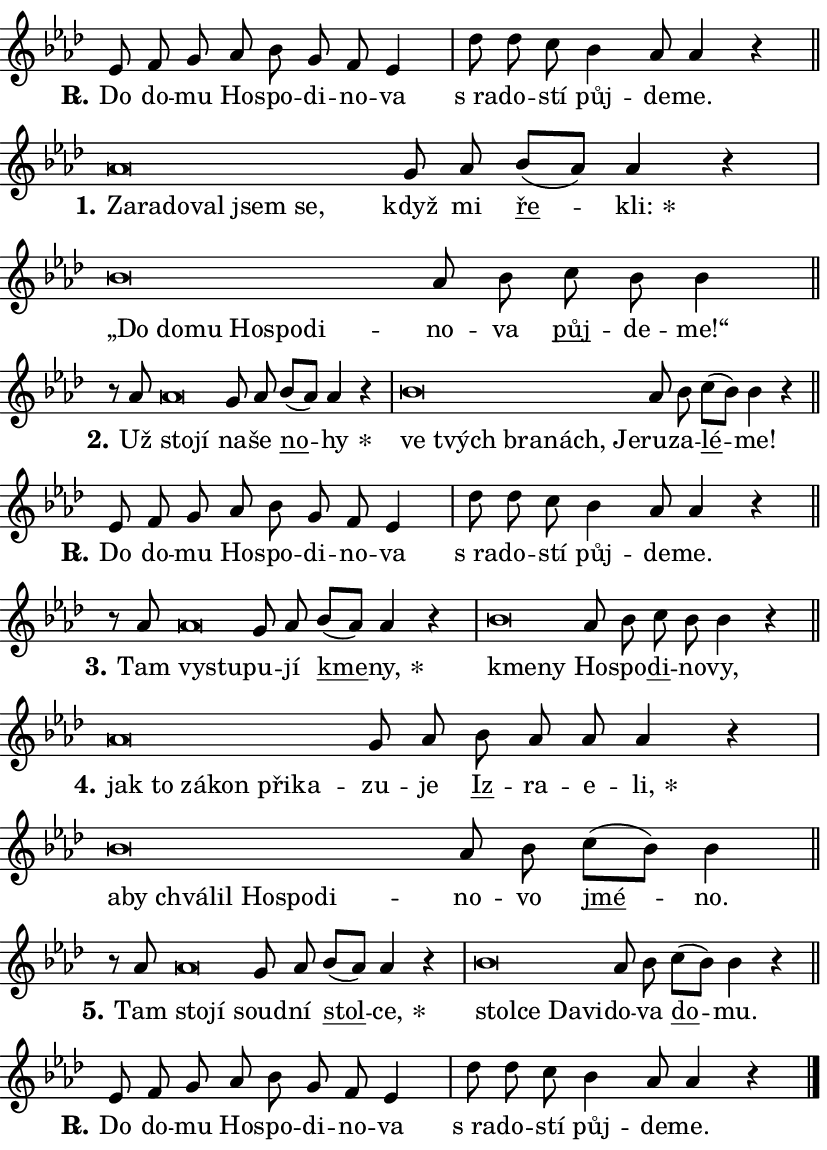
\version "2.24.0"
\header { tagline = "" }
\paper {
  indent = 0\cm
  top-margin = 0\cm
  right-margin = 0.13\cm % to fit lyric hyphens
  bottom-margin = 0\cm
  left-margin = 0\cm
  paper-width = 14\cm
  page-breaking = #ly:one-page-breaking
  system-system-spacing.basic-distance = #11
  score-system-spacing.basic-distance = #11
  ragged-last = ##f
}


%% Author: Thomas Morley
%% https://lists.gnu.org/archive/html/lilypond-user/2020-05/msg00002.html
#(define (line-position grob)
"Returns position of @var[grob} in current system:
   @code{'start}, if at first time-step
   @code{'end}, if at last time-step
   @code{'middle} otherwise
"
  (let* ((col (ly:item-get-column grob))
         (ln (ly:grob-object col 'left-neighbor))
         (rn (ly:grob-object col 'right-neighbor))
         (col-to-check-left (if (ly:grob? ln) ln col))
         (col-to-check-right (if (ly:grob? rn) rn col))
         (break-dir-left
           (and
             (ly:grob-property col-to-check-left 'non-musical #f)
             (ly:item-break-dir col-to-check-left)))
         (break-dir-right
           (and
             (ly:grob-property col-to-check-right 'non-musical #f)
             (ly:item-break-dir col-to-check-right))))
        (cond ((eqv? 1 break-dir-left) 'start)
              ((eqv? -1 break-dir-right) 'end)
              (else 'middle))))

#(define (tranparent-at-line-position vctor)
  (lambda (grob)
  "Relying on @code{line-position} select the relevant enry from @var{vctor}.
Used to determine transparency,"
    (case (line-position grob)
      ((end) (not (vector-ref vctor 0)))
      ((middle) (not (vector-ref vctor 1)))
      ((start) (not (vector-ref vctor 2))))))

noteHeadBreakVisibility =
#(define-music-function (break-visibility)(vector?)
"Makes @code{NoteHead}s transparent relying on @var{break-visibility}"
#{
  \override NoteHead.transparent =
    #(tranparent-at-line-position break-visibility)
#})

#(define delete-ledgers-for-transparent-note-heads
  (lambda (grob)
    "Reads whether a @code{NoteHead} is transparent.
If so this @code{NoteHead} is removed from @code{'note-heads} from
@var{grob}, which is supposed to be @code{LedgerLineSpanner}.
As a result ledgers are not printed for this @code{NoteHead}"
    (let* ((nhds-array (ly:grob-object grob 'note-heads))
           (nhds-list
             (if (ly:grob-array? nhds-array)
                 (ly:grob-array->list nhds-array)
                 '()))
           ;; Relies on the transparent-property being done before
           ;; Staff.LedgerLineSpanner.after-line-breaking is executed.
           ;; This is fragile ...
           (to-keep
             (remove
               (lambda (nhd)
                 (ly:grob-property nhd 'transparent #f))
               nhds-list)))
      ;; TODO find a better method to iterate over grob-arrays, similiar
      ;; to filter/remove etc for lists
      ;; For now rebuilt from scratch
      (set! (ly:grob-object grob 'note-heads)  '())
      (for-each
        (lambda (nhd)
          (ly:pointer-group-interface::add-grob grob 'note-heads nhd))
        to-keep))))

squashNotes = {
  \override NoteHead.X-extent = #'(-0.2 . 0.2)
  \override NoteHead.Y-extent = #'(-0.75 . 0)
  \override NoteHead.stencil =
    #(lambda (grob)
       (let ((pos (ly:grob-property grob 'staff-position)))
         (begin
           (if (< pos -7) (display "ERROR: Lower brevis then expected\n") (display ""))
           (if (<= pos -6) ly:text-interface::print ly:note-head::print))))
}
unSquashNotes = {
  \revert NoteHead.X-extent
  \revert NoteHead.Y-extent
  \revert NoteHead.stencil
}

hideNotes = \noteHeadBreakVisibility #begin-of-line-visible
unHideNotes = \noteHeadBreakVisibility #all-visible

% work-around for resetting accidentals
% https://lilypond.org/doc/v2.23/Documentation/notation/displaying-rhythms#unmetered-music
cadenzaMeasure = {
  \cadenzaOff
  \partial 1024 s1024
  \cadenzaOn
}

#(define-markup-command (accent layout props text) (markup?)
  "Underline accented syllable"
  (interpret-markup layout props
    #{\markup \override #'(offset . 4.3) \underline { #text }#}))

responsum = \markup \concat {
  "R" \hspace #-1.05 \path #0.1 #'((moveto 0 0.07) (lineto 0.9 0.8)) \hspace #0.05 "."
}

spaceSize = #0.6828661417322834 % exact space size for TeX Gyre Schola

\layout {
  \context {
    \Staff
    \remove "Time_signature_engraver"
    \override LedgerLineSpanner.after-line-breaking = #delete-ledgers-for-transparent-note-heads
  }
  \context {
    \Lyrics {
      \override LyricSpace.minimum-distance = \spaceSize
      \override LyricText.font-name = #"TeX Gyre Schola"
      \override LyricText.font-size = 1
      \override StanzaNumber.font-name = #"TeX Gyre Schola Bold"
      \override StanzaNumber.font-size = 1
    }
  }
  \context {
    \Score 
    \override NoteHead.text =
      #(lambda (grob) 
        (let ((pos (ly:grob-property grob 'staff-position)))
          #{\markup {
            \combine
              \halign #-0.55 \raise #(if (= pos -6) 0 0.5) \override #'(thickness . 2) \draw-line #'(3.2 . 0)
              \musicglyph "noteheads.sM1"
          }#}))
  }
}

% magnetic-lyrics.ily
%
%   written by
%     Jean Abou Samra <jean@abou-samra.fr>
%     Werner Lemberg <wl@gnu.org>
%
%   adapted by
%     Jiri Hon <jiri.hon@gmail.com>
%
% Version 2022-Apr-15

% https://www.mail-archive.com/lilypond-user@gnu.org/msg149350.html

#(define (Left_hyphen_pointer_engraver context)
   "Collect syllable-hyphen-syllable occurrences in lyrics and store
them in properties.  This engraver only looks to the left.  For
example, if the lyrics input is @code{foo -- bar}, it does the
following.

@itemize @bullet
@item
Set the @code{text} property of the @code{LyricHyphen} grob between
@q{foo} and @q{bar} to @code{foo}.

@item
Set the @code{left-hyphen} property of the @code{LyricText} grob with
text @q{foo} to the @code{LyricHyphen} grob between @q{foo} and
@q{bar}.
@end itemize

Use this auxiliary engraver in combination with the
@code{lyric-@/text::@/apply-@/magnetic-@/offset!} hook."
   (let ((hyphen #f)
         (text #f))
     (make-engraver
      (acknowledgers
       ((lyric-syllable-interface engraver grob source-engraver)
        (set! text grob)))
      (end-acknowledgers
       ((lyric-hyphen-interface engraver grob source-engraver)
        ;(when (not (grob::has-interface grob 'lyric-space-interface))
          (set! hyphen grob)));)
      ((stop-translation-timestep engraver)
       (when (and text hyphen)
         (ly:grob-set-object! text 'left-hyphen hyphen))
       (set! text #f)
       (set! hyphen #f)))))

#(define (lyric-text::apply-magnetic-offset! grob)
   "If the space between two syllables is less than the value in
property @code{LyricText@/.details@/.squash-threshold}, move the right
syllable to the left so that it gets concatenated with the left
syllable.

Use this function as a hook for
@code{LyricText@/.after-@/line-@/breaking} if the
@code{Left_@/hyphen_@/pointer_@/engraver} is active."
   (let ((hyphen (ly:grob-object grob 'left-hyphen #f)))
     (when hyphen
       (let ((left-text (ly:spanner-bound hyphen LEFT)))
         (when (grob::has-interface left-text 'lyric-syllable-interface)
           (let* ((common (ly:grob-common-refpoint grob left-text X))
                  (this-x-ext (ly:grob-extent grob common X))
                  (left-x-ext
                   (begin
                     ;; Trigger magnetism for left-text.
                     (ly:grob-property left-text 'after-line-breaking)
                     (ly:grob-extent left-text common X)))
                  ;; `delta` is the gap width between two syllables.
                  (delta (- (interval-start this-x-ext)
                            (interval-end left-x-ext)))
                  (details (ly:grob-property grob 'details))
                  (threshold (assoc-get 'squash-threshold details 0.2)))
             (when (< delta threshold)
               (let* (;; We have to manipulate the input text so that
                      ;; ligatures crossing syllable boundaries are not
                      ;; disabled.  For languages based on the Latin
                      ;; script this is essentially a beautification.
                      ;; However, for non-Western scripts it can be a
                      ;; necessity.
                      (lt (ly:grob-property left-text 'text))
                      (rt (ly:grob-property grob 'text))
                      (is-space (grob::has-interface hyphen 'lyric-space-interface))
                      (space (if is-space " " ""))
                      (extra-delta (if is-space spaceSize 0))
                      ;; Append new syllable.
                      (ltrt-space (if (and (string? lt) (string? rt))
                                (string-append lt space rt)
                                (make-concat-markup (list lt space rt))))
                      ;; Right-align `ltrt` to the right side.
                      (ltrt-space-markup (grob-interpret-markup
                               grob
                               (make-translate-markup
                                (cons (interval-length this-x-ext) 0)
                                (make-right-align-markup ltrt-space)))))
                 (begin
                   ;; Don't print `left-text`.
                   (ly:grob-set-property! left-text 'stencil #f)
                   ;; Set text and stencil (which holds all collected
                   ;; syllables so far) and shift it to the left.
                   (ly:grob-set-property! grob 'text ltrt-space)
                   (ly:grob-set-property! grob 'stencil ltrt-space-markup)
                   (ly:grob-translate-axis! grob (- (- delta extra-delta)) X))))))))))


#(define (lyric-hyphen::displace-bounds-first grob)
   ;; Make very sure this callback isn't triggered too early.
   (let ((left (ly:spanner-bound grob LEFT))
         (right (ly:spanner-bound grob RIGHT)))
     (ly:grob-property left 'after-line-breaking)
     (ly:grob-property right 'after-line-breaking)
     (ly:lyric-hyphen::print grob)))

squashThreshold = #0.4

\layout {
  \context {
    \Lyrics
    \consists #Left_hyphen_pointer_engraver
    \override LyricText.after-line-breaking =
      #lyric-text::apply-magnetic-offset!
    \override LyricHyphen.stencil = #lyric-hyphen::displace-bounds-first
    \override LyricText.details.squash-threshold = \squashThreshold
    \override LyricHyphen.minimum-distance = 0
    \override LyricHyphen.minimum-length = \squashThreshold
  }
}

squashText = \override LyricText.details.squash-threshold = 9999
unSquashText = \override LyricText.details.squash-threshold = \squashThreshold

leftText = \override LyricText.self-alignment-X = #LEFT
unLeftText = \revert LyricText.self-alignment-X

starOffset = #(lambda (grob) 
                (let ((x_offset (ly:self-alignment-interface::aligned-on-x-parent grob)))
                  (if (= x_offset 0) 0 (+ x_offset 1.2))))

star = #(define-music-function (syllable)(string?)
"Append star separator at the end of a syllable"
#{
  \once \override LyricText.X-offset = #starOffset
  \lyricmode { \markup {
    #syllable
    \override #'((font-name . "TeX Gyre Schola Bold")) \hspace #0.2 \lower #0.65 \larger "*"
  } }
#})

starAccent = #(define-music-function (syllable)(string?)
"Append star separator at the end of a syllable and make accent"
#{
  \once \override LyricText.X-offset = #starOffset
  \lyricmode { \markup {
    \accent #syllable
    \override #'((font-name . "TeX Gyre Schola Bold")) \hspace #0.2 \lower #0.65 \larger "*"
  } }
#})

breath = #(define-music-function (syllable)(string?)
"Append breathing indicator at the end of a syllable"
#{
  \lyricmode { \markup { #syllable "+" } }
#})

optionalBreath = #(define-music-function (syllable)(string?)
"Append optional breathing indicator at the end of a syllable"
#{
  \lyricmode { \markup { #syllable "(+)" } }
#})


\score {
    <<
        \new Voice = "melody" { \cadenzaOn \key as \major \relative { es'8 f g as bes g f es4 \cadenzaMeasure \bar "|" des'8 des c \bar "" bes4 as8 as4 r \cadenzaMeasure \bar "||" \break } }
        \new Lyrics \lyricsto "melody" { \lyricmode { \set stanza = \responsum
Do do -- mu Ho -- spo -- di -- no -- va "s ra" -- do -- stí půj -- de -- me. } }
    >>
    \layout {}
}

\score {
    <<
        \new Voice = "melody" { \cadenzaOn \key as \major \relative { \squashNotes as'\breve*1/16 \hideNotes \breve*1/16 \bar "" \breve*1/16 \bar "" \breve*1/16 \bar "" \breve*1/16 \breve*1/16 \bar "" \unHideNotes \unSquashNotes g8 as \bar "" bes[( as)] as4 r \cadenzaMeasure \bar "|" \squashNotes bes\breve*1/16 \hideNotes \breve*1/16 \bar "" \breve*1/16 \bar "" \breve*1/16 \bar "" \breve*1/16 \breve*1/16 \bar "" \unHideNotes \unSquashNotes as8 bes \bar "" c bes bes4 \cadenzaMeasure \bar "||" \break } }
        \new Lyrics \lyricsto "melody" { \lyricmode { \set stanza = "1."
\leftText Za -- \squashText ra -- do -- val jsem se, \unLeftText \unSquashText když mi \markup \accent ře -- \star kli: \leftText „Do \squashText do -- mu Ho -- spo -- di -- \unLeftText \unSquashText no -- va \markup \accent půj -- de -- me!“ } }
    >>
    \layout {}
}

\score {
    <<
        \new Voice = "melody" { \cadenzaOn \key as \major \relative { r8 as'8 \squashNotes as\breve*1/16 \hideNotes \breve*1/16 \bar "" \unHideNotes \unSquashNotes g8 as \bar "" bes[( as)] as4 r \cadenzaMeasure \bar "|" \squashNotes bes\breve*1/16 \hideNotes \breve*1/16 \bar "" \breve*1/16 \bar "" \breve*1/16 \breve*1/16 \bar "" \unHideNotes \unSquashNotes as8 bes \bar "" c[( bes)] bes4 r \cadenzaMeasure \bar "||" \break } }
        \new Lyrics \lyricsto "melody" { \lyricmode { \set stanza = "2."
Už \leftText sto -- \squashText jí \unLeftText \unSquashText na -- še \markup \accent no -- \star hy \leftText ve \squashText tvých bra -- nách, Je -- \unLeftText \unSquashText ru -- za -- \markup \accent lé -- me! } }
    >>
    \layout {}
}

\score {
    <<
        \new Voice = "melody" { \cadenzaOn \key as \major \relative { es'8 f g as bes g f es4 \cadenzaMeasure \bar "|" des'8 des c \bar "" bes4 as8 as4 r \cadenzaMeasure \bar "||" \break } }
        \new Lyrics \lyricsto "melody" { \lyricmode { \set stanza = \responsum
Do do -- mu Ho -- spo -- di -- no -- va "s ra" -- do -- stí půj -- de -- me. } }
    >>
    \layout {}
}

\score {
    <<
        \new Voice = "melody" { \cadenzaOn \key as \major \relative { r8 as'8 \squashNotes as\breve*1/16 \hideNotes \breve*1/16 \bar "" \unHideNotes \unSquashNotes g8 as \bar "" bes[( as)] as4 r \cadenzaMeasure \bar "|" \squashNotes bes\breve*1/16 \hideNotes \breve*1/16 \bar "" \unHideNotes \unSquashNotes as8 bes \bar "" c bes bes4 r \cadenzaMeasure \bar "||" \break } }
        \new Lyrics \lyricsto "melody" { \lyricmode { \set stanza = "3."
Tam \leftText vy -- \squashText stu -- \unLeftText \unSquashText pu -- jí \markup \accent kme -- \star ny, \leftText kme -- \squashText ny \unLeftText \unSquashText Ho -- spo -- \markup \accent di -- no -- vy, } }
    >>
    \layout {}
}

\score {
    <<
        \new Voice = "melody" { \cadenzaOn \key as \major \relative { \squashNotes as'\breve*1/16 \hideNotes \breve*1/16 \bar "" \breve*1/16 \bar "" \breve*1/16 \bar "" \breve*1/16 \breve*1/16 \bar "" \unHideNotes \unSquashNotes g8 as \bar "" bes as as as4 r \cadenzaMeasure \bar "|" \squashNotes bes\breve*1/16 \hideNotes \breve*1/16 \bar "" \breve*1/16 \bar "" \breve*1/16 \bar "" \breve*1/16 \bar "" \breve*1/16 \breve*1/16 \bar "" \unHideNotes \unSquashNotes as8 bes \bar "" c[( bes)] bes4 \cadenzaMeasure \bar "||" \break } }
        \new Lyrics \lyricsto "melody" { \lyricmode { \set stanza = "4."
\leftText jak \squashText to zá -- kon při -- ka -- \unLeftText \unSquashText zu -- je \markup \accent Iz -- ra -- e -- \star li, \leftText a -- \squashText by chvá -- lil Ho -- spo -- di -- \unLeftText \unSquashText no -- vo \markup \accent jmé -- no. } }
    >>
    \layout {}
}

\score {
    <<
        \new Voice = "melody" { \cadenzaOn \key as \major \relative { r8 as'8 \squashNotes as\breve*1/16 \hideNotes \breve*1/16 \bar "" \unHideNotes \unSquashNotes g8 as \bar "" bes[( as)] as4 r \cadenzaMeasure \bar "|" \squashNotes bes\breve*1/16 \hideNotes \breve*1/16 \bar "" \breve*1/16 \breve*1/16 \bar "" \unHideNotes \unSquashNotes as8 bes \bar "" c[( bes)] bes4 r \cadenzaMeasure \bar "||" \break } }
        \new Lyrics \lyricsto "melody" { \lyricmode { \set stanza = "5."
Tam \leftText sto -- \squashText jí \unLeftText \unSquashText soud -- ní \markup \accent stol -- \star ce, \leftText stol -- \squashText ce Da -- vi -- \unLeftText \unSquashText do -- va \markup \accent do -- mu. } }
    >>
    \layout {}
}

\score {
    <<
        \new Voice = "melody" { \cadenzaOn \key as \major \relative { es'8 f g as bes g f es4 \cadenzaMeasure \bar "|" des'8 des c \bar "" bes4 as8 as4 r \cadenzaMeasure \bar "||" \break } \bar "|." }
        \new Lyrics \lyricsto "melody" { \lyricmode { \set stanza = \responsum
Do do -- mu Ho -- spo -- di -- no -- va "s ra" -- do -- stí půj -- de -- me. } }
    >>
    \layout {}
}
